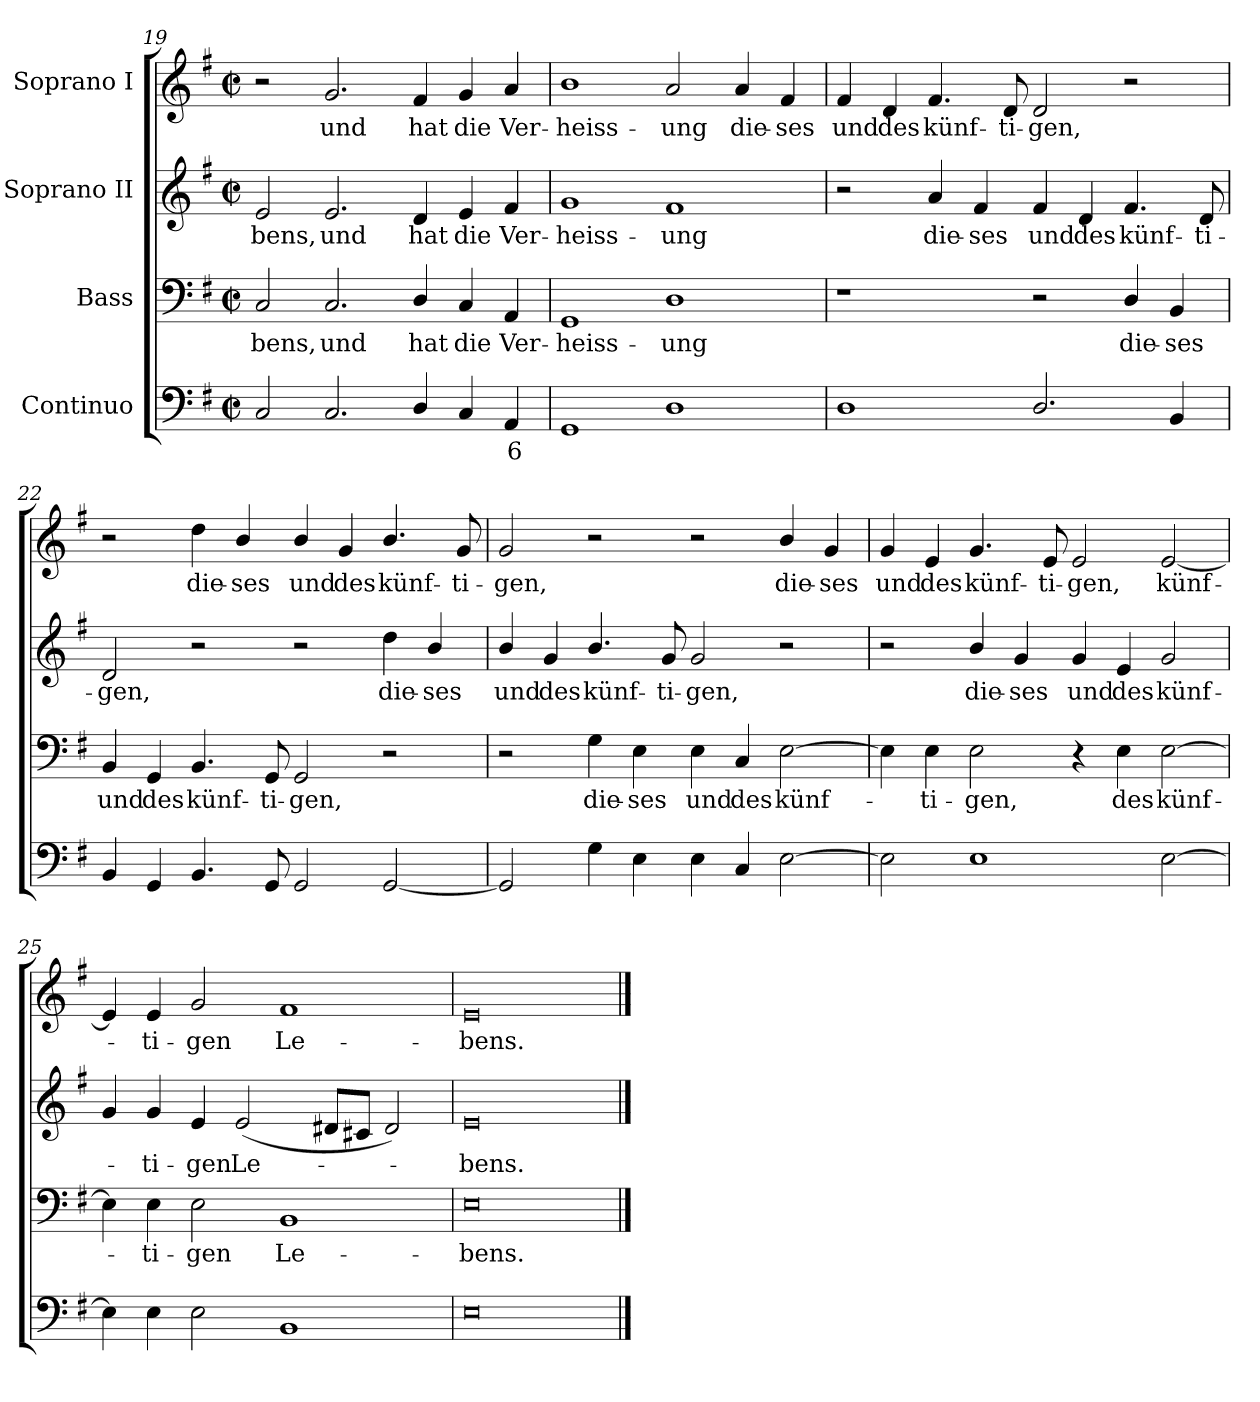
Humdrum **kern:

**kern	**text	**kern	**text	**kern	**text	**kern	**text
*part4	*part4	*part3	*part3	*part2	*part2	*part1	*part1
*staff4	*staff4	*staff3	*staff3	*staff2	*staff2	*staff1	*staff1
*I"Continuo	*	*I"Bass	*	*I"Soprano II	*	*I"Soprano I	*
!!LO:LB:g=z
*clefF4	*	*clefF4	*	*clefG2	*	*clefG2	*
*k[f#]	*	*k[f#]	*	*k[f#]	*	*k[f#]	*
*G:	*	*G:	*	*G:	*	*G:	*
*M4/2	*	*M4/2	*	*M4/2	*	*M4/2	*
*met(c|)	*	*met(c|)	*	*met(c|)	*	*met(c|)	*
=19	=19	=19	=19	=19	=19	=19	=19
!	!	!	!LO:LY:b	!	!LO:LY:b	!	!
2C	.	2C	-bens,	2e	-bens,	2r	.
!	!	!	!LO:LY:b	!	!LO:LY:b	!	!LO:LY:b
2.C	.	2.C	und	2.e	und	2.g	und
!	!	!	!LO:LY:b	!	!LO:LY:b	!	!LO:LY:b
4D/	.	4D/	hat	4d	hat	4f#	hat
!	!	!	!LO:LY:b	!	!LO:LY:b	!	!LO:LY:b
4C	.	4C	die	4e	die	4g	die
!	!LO:LY:b	!	!LO:LY:b	!	!LO:LY:b	!	!LO:LY:b
4AA	6	4AA	Ver-	4f#	Ver-	4a	Ver-
=20	=20	=20	=20	=20	=20	=20	=20
!	!	!	!LO:LY:b	!	!LO:LY:b	!	!LO:LY:b
1GG	.	1GG	-heiss-	1g	-heiss-	1b	-heiss-
!	!	!	!LO:LY:b	!	!LO:LY:b	!	!LO:LY:b
1D	.	1D	-ung	1f#	-ung	2a	-ung
!	!	!	!	!	!	!	!LO:LY:b
.	.	.	.	.	.	4a	die-
!	!	!	!	!	!	!	!LO:LY:b
.	.	.	.	.	.	4f#	-ses
=21	=21	=21	=21	=21	=21	=21	=21
!	!	!	!	!	!	!	!LO:LY:b
1D	.	1r	.	2r	.	4f#	und
!	!	!	!	!	!	!	!LO:LY:b
.	.	.	.	.	.	4d	des
!	!	!	!	!	!LO:LY:b	!	!LO:LY:b
.	.	.	.	4a	die-	4.f#	künf-
!	!	!	!	!	!LO:LY:b	!	!
.	.	.	.	4f#	-ses	.	.
!	!	!	!	!	!	!	!LO:LY:b
.	.	.	.	.	.	8d	-ti-
!	!	!	!	!	!LO:LY:b	!	!LO:LY:b
2.D/	.	2r	.	4f#	und	2d	-gen,
!	!	!	!	!	!LO:LY:b	!	!
.	.	.	.	4d	des	.	.
!	!	!	!LO:LY:b	!	!LO:LY:b	!	!
.	.	4D/	die-	4.f#	künf-	2r	.
!	!	!	!LO:LY:b	!	!	!	!
4BB	.	4BB	-ses	.	.	.	.
!	!	!	!	!	!LO:LY:b	!	!
.	.	.	.	8d	-ti-	.	.
=22	=22	=22	=22	=22	=22	=22	=22
!	!	!	!LO:LY:b	!	!LO:LY:b	!	!
4BB	.	4BB	und	2d	-gen,	2r	.
!	!	!	!LO:LY:b	!	!	!	!
4GG	.	4GG	des	.	.	.	.
!	!	!	!LO:LY:b	!	!	!	!LO:LY:b
4.BB	.	4.BB	künf-	2r	.	4dd	die-
!	!	!	!	!	!	!	!LO:LY:b
.	.	.	.	.	.	4b/	-ses
!	!	!	!LO:LY:b	!	!	!	!
8GG	.	8GG	-ti-	.	.	.	.
!	!	!	!LO:LY:b	!	!	!	!LO:LY:b
2GG	.	2GG	-gen,	2r	.	4b/	und
!	!	!	!	!	!	!	!LO:LY:b
.	.	.	.	.	.	4g	des
!	!	!	!	!	!LO:LY:b	!	!LO:LY:b
[2GG	.	2r	.	4dd	die-	4.b/	künf-
!	!	!	!	!	!LO:LY:b	!	!
.	.	.	.	4b/	-ses	.	.
!	!	!	!	!	!	!	!LO:LY:b
.	.	.	.	.	.	8g	-ti-
!!LO:LB:g=z
=23	=23	=23	=23	=23	=23	=23	=23
!	!	!	!	!	!LO:LY:b	!	!LO:LY:b
2GG]	.	2r	.	4b/	und	2g	-gen,
!	!	!	!	!	!LO:LY:b	!	!
.	.	.	.	4g	des	.	.
!	!	!	!LO:LY:b	!	!LO:LY:b	!	!
4G	.	4G	die-	4.b/	künf-	2r	.
!	!	!	!LO:LY:b	!	!	!	!
4E	.	4E	-ses	.	.	.	.
!	!	!	!	!	!LO:LY:b	!	!
.	.	.	.	8g	-ti-	.	.
!	!	!	!LO:LY:b	!	!LO:LY:b	!	!
4E	.	4E	und	2g	-gen,	2r	.
!	!	!	!LO:LY:b	!	!	!	!
4C	.	4C	des	.	.	.	.
!	!	!	!LO:LY:b	!	!	!	!LO:LY:b
[2E	.	[2E	künf-	2r	.	4b/	die-
!	!	!	!	!	!	!	!LO:LY:b
.	.	.	.	.	.	4g	-ses
=24	=24	=24	=24	=24	=24	=24	=24
!	!	!	!	!	!	!	!LO:LY:b
2E]	.	4E]	.	2r	.	4g	und
!	!	!	!LO:LY:b	!	!	!	!LO:LY:b
.	.	4E	ti-	.	.	4e	des
!	!	!	!LO:LY:b	!	!LO:LY:b	!	!LO:LY:b
1E	.	2E	-gen,	4b/	die-	4.g	künf-
!	!	!	!	!	!LO:LY:b	!	!
.	.	.	.	4g	-ses	.	.
!	!	!	!	!	!	!	!LO:LY:b
.	.	.	.	.	.	8e	-ti-
!	!	!	!	!	!LO:LY:b	!	!LO:LY:b
.	.	4r	.	4g	und	2e	-gen,
!	!	!	!LO:LY:b	!	!LO:LY:b	!	!
.	.	4E	des	4e	des	.	.
!	!	!	!LO:LY:b	!	!LO:LY:b	!	!LO:LY:b
[2E	.	[2E	künf-	2g	künf-	[2e	künf-
=25	=25	=25	=25	=25	=25	=25	=25
4E]	.	4E]	.	4g	.	4e]	.
!	!	!	!LO:LY:b	!	!LO:LY:b	!	!LO:LY:b
4E	.	4E	ti-	4g	ti-	4e	ti-
!	!	!	!LO:LY:b	!	!LO:LY:b	!	!LO:LY:b
2E	.	2E	-gen	4e	-gen	2g	-gen
!	!	!	!	!	!LO:LY:b	!	!
.	.	.	.	(<2e	Le-	.	.
!	!	!	!LO:LY:b	!	!	!	!LO:LY:b
1BB	.	1BB	Le-	.	.	1f#	Le-
.	.	.	.	8d#XL	.	.	.
.	.	.	.	8c#XJ	.	.	.
.	.	.	.	2d#)	.	.	.
=26	=26	=26	=26	=26	=26	=26	=26
!	!	!	!LO:LY:b	!	!LO:LY:b	!	!LO:LY:b
0E	.	0E	-bens.	0e	bens.	0e	-bens.
==	==	==	==	==	==	==	==
*-	*-	*-	*-	*-	*-	*-	*-
